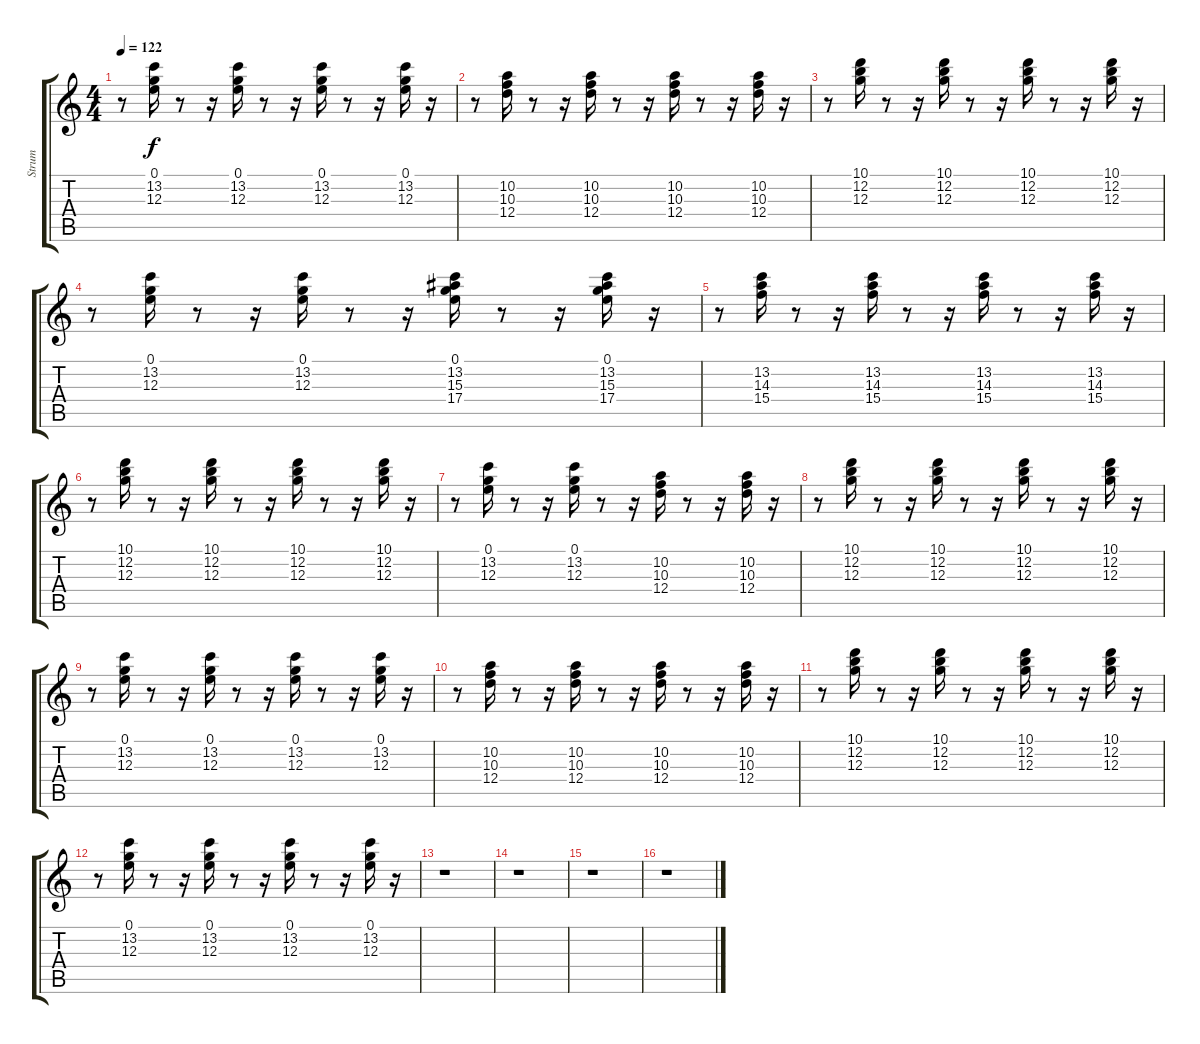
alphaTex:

\track ("Strum" "Strum") {instrument electricguitarclean}
\staff {score tabs}
\tuning (E4 B3 G3 D3 A2 E2) {hide}
\ts (4 4)
\tempo 122
\clef g2
\ks c
r.8{dy f} (0.1 13.2 12.3).16 r.8 r.16 (0.1 13.2 12.3).16 r.8 r.16 (0.1 13.2 12.3).16 r.8 r.16 (0.1 13.2 12.3).16 r.16 |
r.8 (10.2 10.3 12.4).16 r.8 r.16 (10.2 10.3 12.4).16 r.8 r.16 (10.2 10.3 12.4).16 r.8 r.16 (10.2 10.3 12.4).16 r.16 |
r.8 (10.1 12.2 12.3).16 r.8 r.16 (10.1 12.2 12.3).16 r.8 r.16 (10.1 12.2 12.3).16 r.8 r.16 (10.1 12.2 12.3).16 r.16 |
r.8 (0.1 13.2 12.3).16 r.8 r.16 (0.1 13.2 12.3).16 r.8 r.16 (0.1 13.2 15.3 17.4).16 r.8 r.16 (0.1 13.2 15.3 17.4).16 r.16 |
r.8 (13.2 14.3 15.4).16 r.8 r.16 (13.2 14.3 15.4).16 r.8 r.16 (13.2 14.3 15.4).16 r.8 r.16 (13.2 14.3 15.4).16 r.16 |
r.8 (10.1 12.2 12.3).16 r.8 r.16 (10.1 12.2 12.3).16 r.8 r.16 (10.1 12.2 12.3).16 r.8 r.16 (10.1 12.2 12.3).16 r.16 |
r.8 (0.1 13.2 12.3).16 r.8 r.16 (0.1 13.2 12.3).16 r.8 r.16 (10.2 10.3 12.4).16 r.8 r.16 (10.2 10.3 12.4).16 r.16 |
r.8 (10.1 12.2 12.3).16 r.8 r.16 (10.1 12.2 12.3).16 r.8 r.16 (10.1 12.2 12.3).16 r.8 r.16 (10.1 12.2 12.3).16 r.16 |
r.8 (0.1 13.2 12.3).16 r.8 r.16 (0.1 13.2 12.3).16 r.8 r.16 (0.1 13.2 12.3).16 r.8 r.16 (0.1 13.2 12.3).16 r.16 |
r.8 (10.2 10.3 12.4).16 r.8 r.16 (10.2 10.3 12.4).16 r.8 r.16 (10.2 10.3 12.4).16 r.8 r.16 (10.2 10.3 12.4).16 r.16 |
r.8 (10.1 12.2 12.3).16 r.8 r.16 (10.1 12.2 12.3).16 r.8 r.16 (10.1 12.2 12.3).16 r.8 r.16 (10.1 12.2 12.3).16 r.16 |
r.8 (0.1 13.2 12.3).16 r.8 r.16 (0.1 13.2 12.3).16 r.8 r.16 (0.1 13.2 12.3).16 r.8 r.16 (0.1 13.2 12.3).16 r.16 |
r.1 |
r.1 |
r.1 |
r.1
